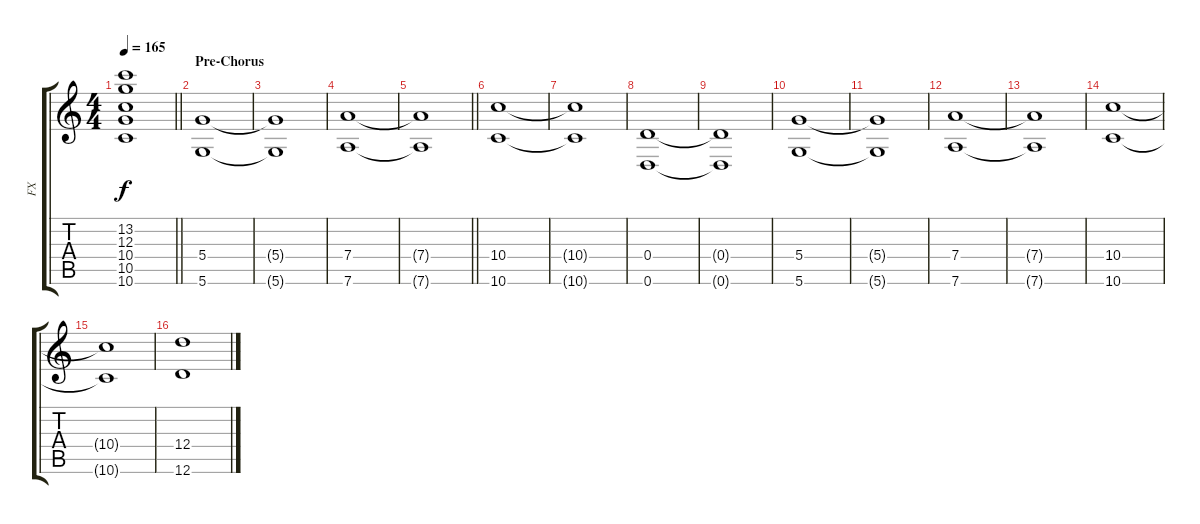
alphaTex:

\track ("FX" "FX") {instrument acousticguitarsteel}
\staff {score tabs}
\tuning (E4 B3 G3 D3 A2 D2) {hide}
\ts (4 4)
\tempo 165
\clef g2
\barLineRight lightlight
\ks c
(13.2{t} 12.3{t} 10.4{t} 10.5{t} 10.6{t}).1{dy f} |
\section ("" "Pre-Chorus")
(5.4 5.6).1{volume 10 instrument synthbrass2} |
(5.4{t} 5.6{t}).1 |
(7.4 7.6).1 |
\barLineRight lightlight
(7.4{t} 7.6{t}).1 |
(10.4 10.6).1 |
(10.4{t} 10.6{t}).1 |
(0.4 0.6).1 |
(0.4{t} 0.6{t}).1 |
(5.4 5.6).1 |
(5.4{t} 5.6{t}).1 |
(7.4 7.6).1 |
(7.4{t} 7.6{t}).1 |
(10.4 10.6).1 |
(10.4{t} 10.6{t}).1 |
(12.4 12.6).1
